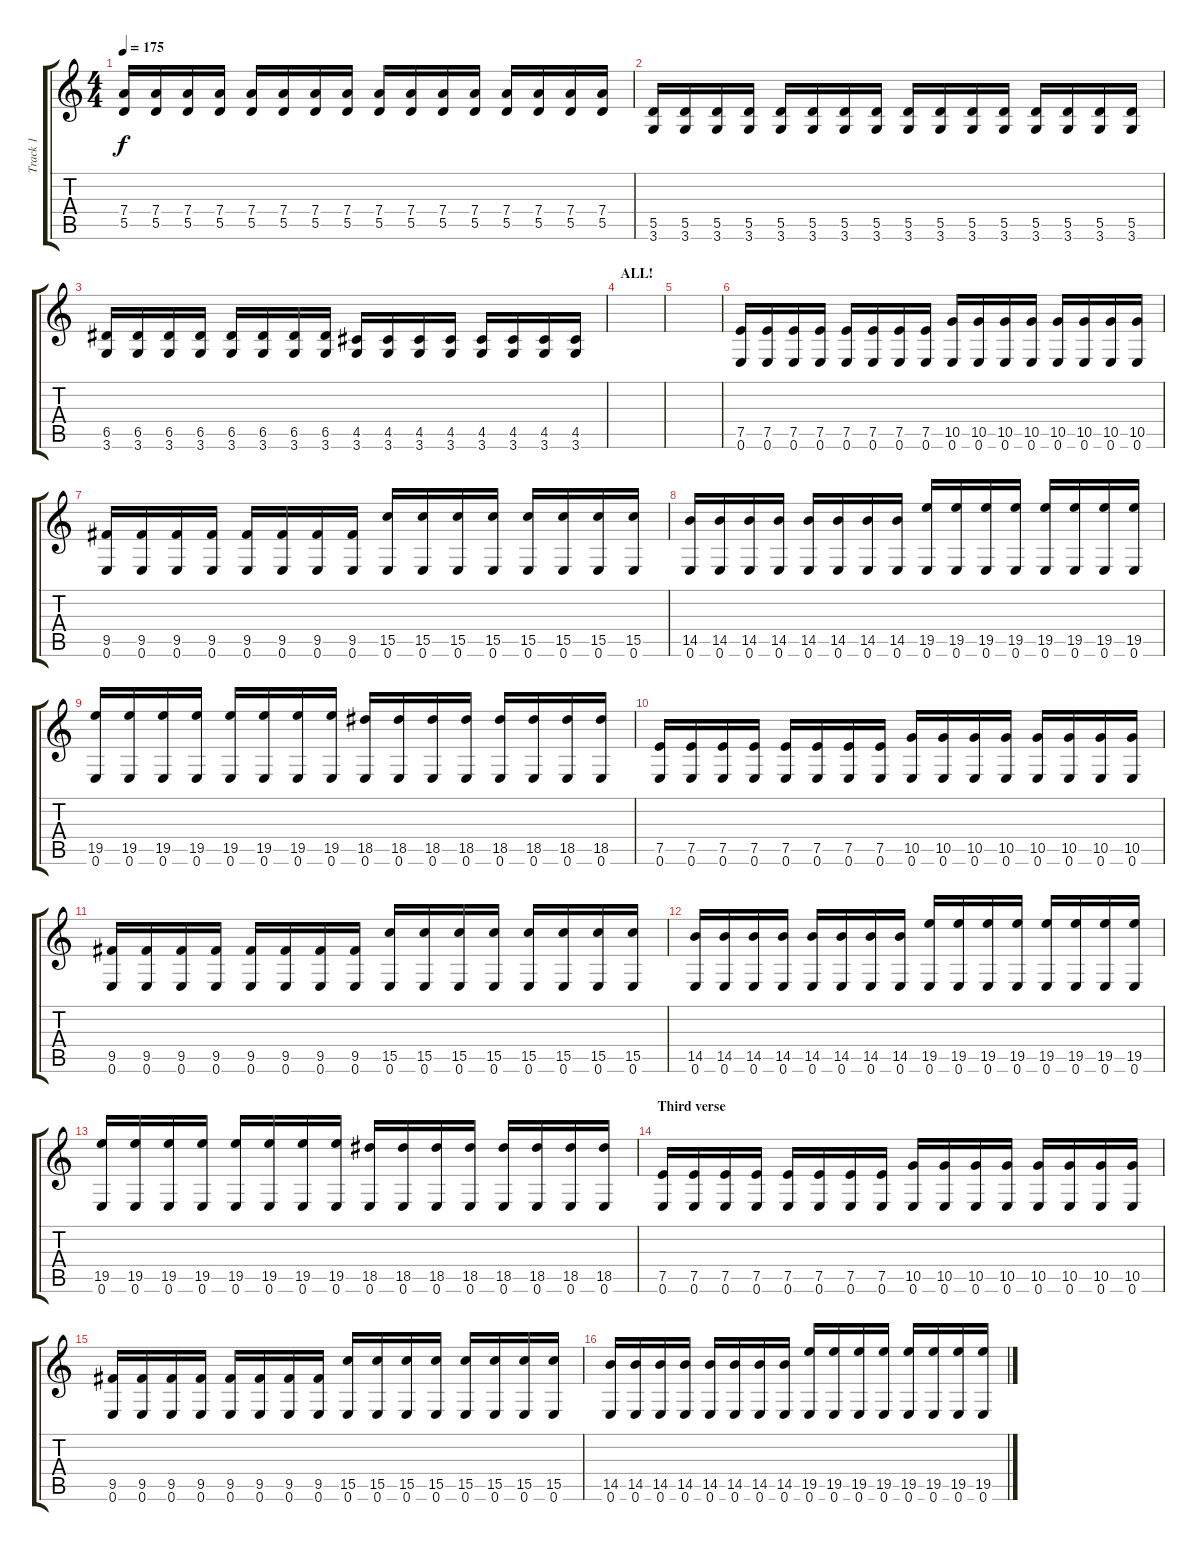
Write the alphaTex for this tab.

\track ("Track 1" "Track 1") {instrument distortionguitar}
\staff {score tabs}
\tuning (E4 B3 G3 D3 A2 E2) {hide}
\ts (4 4)
\tempo 175
\clef g2
\ks c
(7.4 5.5).16{dy f} (7.4 5.5).16 (7.4 5.5).16 (7.4 5.5).16 (7.4 5.5).16 (7.4 5.5).16 (7.4 5.5).16 (7.4 5.5).16 (7.4 5.5).16 (7.4 5.5).16 (7.4 5.5).16 (7.4 5.5).16 (7.4 5.5).16 (7.4 5.5).16 (7.4 5.5).16 (7.4 5.5).16 |
(5.5 3.6).16 (5.5 3.6).16 (5.5 3.6).16 (5.5 3.6).16 (5.5 3.6).16 (5.5 3.6).16 (5.5 3.6).16 (5.5 3.6).16 (5.5 3.6).16 (5.5 3.6).16 (5.5 3.6).16 (5.5 3.6).16 (5.5 3.6).16 (5.5 3.6).16 (5.5 3.6).16 (5.5 3.6).16 |
(6.5 3.6).16 (6.5 3.6).16 (6.5 3.6).16 (6.5 3.6).16 (6.5 3.6).16 (6.5 3.6).16 (6.5 3.6).16 (6.5 3.6).16 (4.5 3.6).16 (4.5 3.6).16 (4.5 3.6).16 (4.5 3.6).16 (4.5 3.6).16 (4.5 3.6).16 (4.5 3.6).16 (4.5 3.6).16 |
\section ("" "ALL!")
|
|
(7.5 0.6).16 (7.5 0.6).16 (7.5 0.6).16 (7.5 0.6).16 (7.5 0.6).16 (7.5 0.6).16 (7.5 0.6).16 (7.5 0.6).16 (10.5 0.6).16 (10.5 0.6).16 (10.5 0.6).16 (10.5 0.6).16 (10.5 0.6).16 (10.5 0.6).16 (10.5 0.6).16 (10.5 0.6).16 |
(9.5 0.6).16 (9.5 0.6).16 (9.5 0.6).16 (9.5 0.6).16 (9.5 0.6).16 (9.5 0.6).16 (9.5 0.6).16 (9.5 0.6).16 (15.5 0.6).16 (15.5 0.6).16 (15.5 0.6).16 (15.5 0.6).16 (15.5 0.6).16 (15.5 0.6).16 (15.5 0.6).16 (15.5 0.6).16 |
(14.5 0.6).16 (14.5 0.6).16 (14.5 0.6).16 (14.5 0.6).16 (14.5 0.6).16 (14.5 0.6).16 (14.5 0.6).16 (14.5 0.6).16 (19.5 0.6).16 (19.5 0.6).16 (19.5 0.6).16 (19.5 0.6).16 (19.5 0.6).16 (19.5 0.6).16 (19.5 0.6).16 (19.5 0.6).16 |
(19.5 0.6).16 (19.5 0.6).16 (19.5 0.6).16 (19.5 0.6).16 (19.5 0.6).16 (19.5 0.6).16 (19.5 0.6).16 (19.5 0.6).16 (18.5 0.6).16 (18.5 0.6).16 (18.5 0.6).16 (18.5 0.6).16 (18.5 0.6).16 (18.5 0.6).16 (18.5 0.6).16 (18.5 0.6).16 |
(7.5 0.6).16 (7.5 0.6).16 (7.5 0.6).16 (7.5 0.6).16 (7.5 0.6).16 (7.5 0.6).16 (7.5 0.6).16 (7.5 0.6).16 (10.5 0.6).16 (10.5 0.6).16 (10.5 0.6).16 (10.5 0.6).16 (10.5 0.6).16 (10.5 0.6).16 (10.5 0.6).16 (10.5 0.6).16 |
(9.5 0.6).16 (9.5 0.6).16 (9.5 0.6).16 (9.5 0.6).16 (9.5 0.6).16 (9.5 0.6).16 (9.5 0.6).16 (9.5 0.6).16 (15.5 0.6).16 (15.5 0.6).16 (15.5 0.6).16 (15.5 0.6).16 (15.5 0.6).16 (15.5 0.6).16 (15.5 0.6).16 (15.5 0.6).16 |
(14.5 0.6).16 (14.5 0.6).16 (14.5 0.6).16 (14.5 0.6).16 (14.5 0.6).16 (14.5 0.6).16 (14.5 0.6).16 (14.5 0.6).16 (19.5 0.6).16 (19.5 0.6).16 (19.5 0.6).16 (19.5 0.6).16 (19.5 0.6).16 (19.5 0.6).16 (19.5 0.6).16 (19.5 0.6).16 |
(19.5 0.6).16 (19.5 0.6).16 (19.5 0.6).16 (19.5 0.6).16 (19.5 0.6).16 (19.5 0.6).16 (19.5 0.6).16 (19.5 0.6).16 (18.5 0.6).16 (18.5 0.6).16 (18.5 0.6).16 (18.5 0.6).16 (18.5 0.6).16 (18.5 0.6).16 (18.5 0.6).16 (18.5 0.6).16 |
\section ("" "Third verse")
(7.5 0.6).16 (7.5 0.6).16 (7.5 0.6).16 (7.5 0.6).16 (7.5 0.6).16 (7.5 0.6).16 (7.5 0.6).16 (7.5 0.6).16 (10.5 0.6).16 (10.5 0.6).16 (10.5 0.6).16 (10.5 0.6).16 (10.5 0.6).16 (10.5 0.6).16 (10.5 0.6).16 (10.5 0.6).16 |
(9.5 0.6).16 (9.5 0.6).16 (9.5 0.6).16 (9.5 0.6).16 (9.5 0.6).16 (9.5 0.6).16 (9.5 0.6).16 (9.5 0.6).16 (15.5 0.6).16 (15.5 0.6).16 (15.5 0.6).16 (15.5 0.6).16 (15.5 0.6).16 (15.5 0.6).16 (15.5 0.6).16 (15.5 0.6).16 |
(14.5 0.6).16 (14.5 0.6).16 (14.5 0.6).16 (14.5 0.6).16 (14.5 0.6).16 (14.5 0.6).16 (14.5 0.6).16 (14.5 0.6).16 (19.5 0.6).16 (19.5 0.6).16 (19.5 0.6).16 (19.5 0.6).16 (19.5 0.6).16 (19.5 0.6).16 (19.5 0.6).16 (19.5 0.6).16
